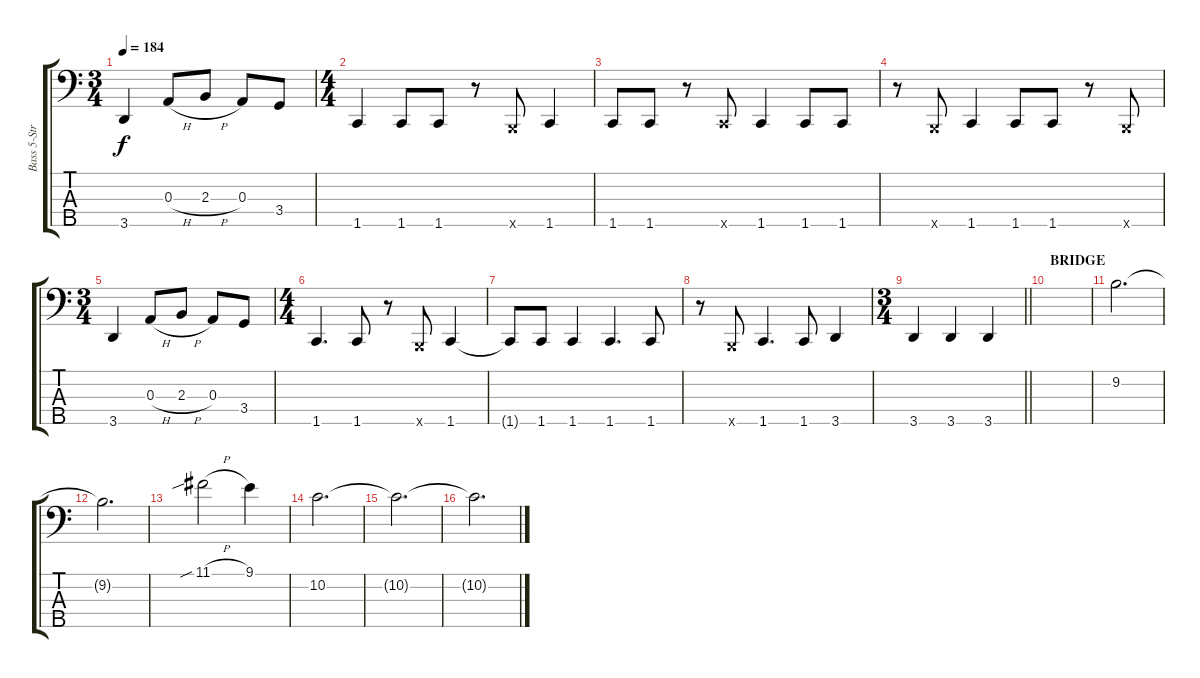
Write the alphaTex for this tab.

\track ("Bass 5-Str Stnd Version" "Bass 5-Str") {mute instrument electricbassfinger}
\staff {score tabs}
\tuning (G2 D2 A1 E1 B0) {hide}
\ts (3 4)
\tempo 184
\clef f4
\ks c
3.5.4{dy f} 0.3{h}.8 2.3{h}.8 0.3.8 3.4.8 |
\ts (4 4)
1.5.4 1.5.8 1.5.8 r.8 0.5{x}.8 1.5.4 |
1.5.8 1.5.8 r.8 1.5{x}.8 1.5.4 1.5.8 1.5.8 |
r.8 0.5{x}.8 1.5.4 1.5.8 1.5.8 r.8 0.5{x}.8 |
\ts (3 4)
3.5.4 0.3{h}.8 2.3{h}.8 0.3.8 3.4.8 |
\ts (4 4)
1.5.4{d} 1.5.8 r.8 0.5{x}.8 1.5.4 |
1.5{t}.8 1.5.8 1.5.4 1.5.4{d} 1.5.8 |
r.8 0.5{x}.8 1.5.4{d} 1.5.8 3.5.4 |
\ts (3 4)
\barLineRight lightlight
3.5.4 3.5.4 3.5.4 |
\section ("" "BRIDGE")
|
9.2.2{d} |
9.2{t}.2{d} |
11.1{sib h}.2 9.1.4 |
10.2.2{d} |
10.2{t}.2{d} |
10.2{t}.2{d}
